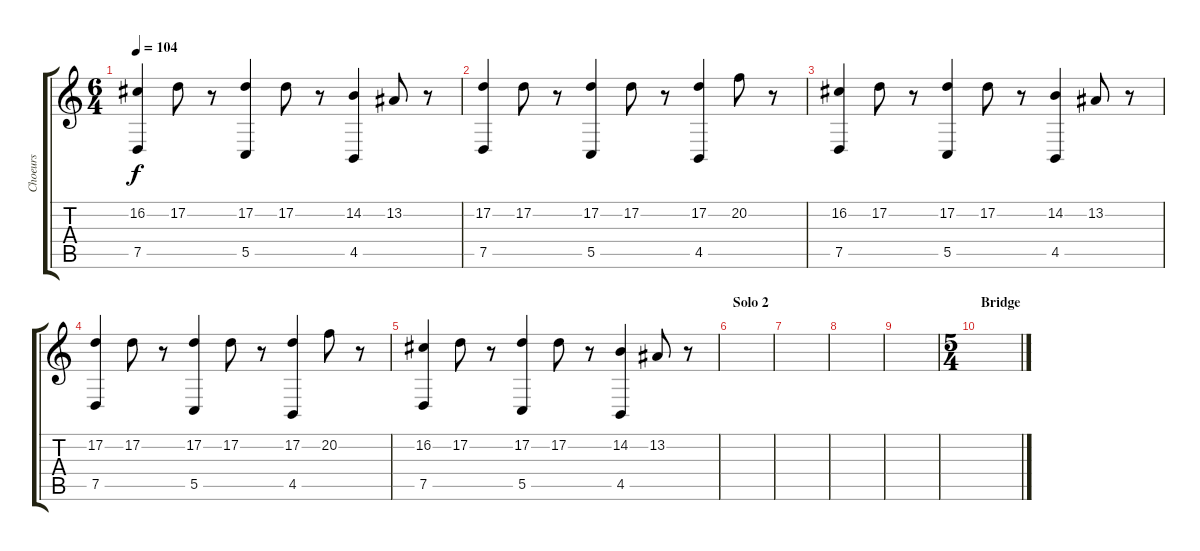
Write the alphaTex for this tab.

\track ("Choeurs" "Choeurs") {instrument choiraahs}
\staff {score tabs}
\tuning (D4 A3 F3 C3 G2 D2) {hide}
\ts (6 4)
\tempo 104
\clef g2
\ks c
(16.2 7.5).4{dy f} 17.2.8 r.8 (17.2 5.5).4 17.2.8 r.8 (14.2 4.5).4 13.2.8 r.8 |
(17.2 7.5).4 17.2.8 r.8 (17.2 5.5).4 17.2.8 r.8 (17.2 4.5).4 20.2.8 r.8 |
(16.2 7.5).4 17.2.8 r.8 (17.2 5.5).4 17.2.8 r.8 (14.2 4.5).4 13.2.8 r.8 |
(17.2 7.5).4 17.2.8 r.8 (17.2 5.5).4 17.2.8 r.8 (17.2 4.5).4 20.2.8 r.8 |
(16.2 7.5).4 17.2.8 r.8 (17.2 5.5).4 17.2.8 r.8 (14.2 4.5).4 13.2.8 r.8 |
\section ("" "Solo 2")
|
|
|
|
\ts (5 4)
\section ("" "Bridge")
